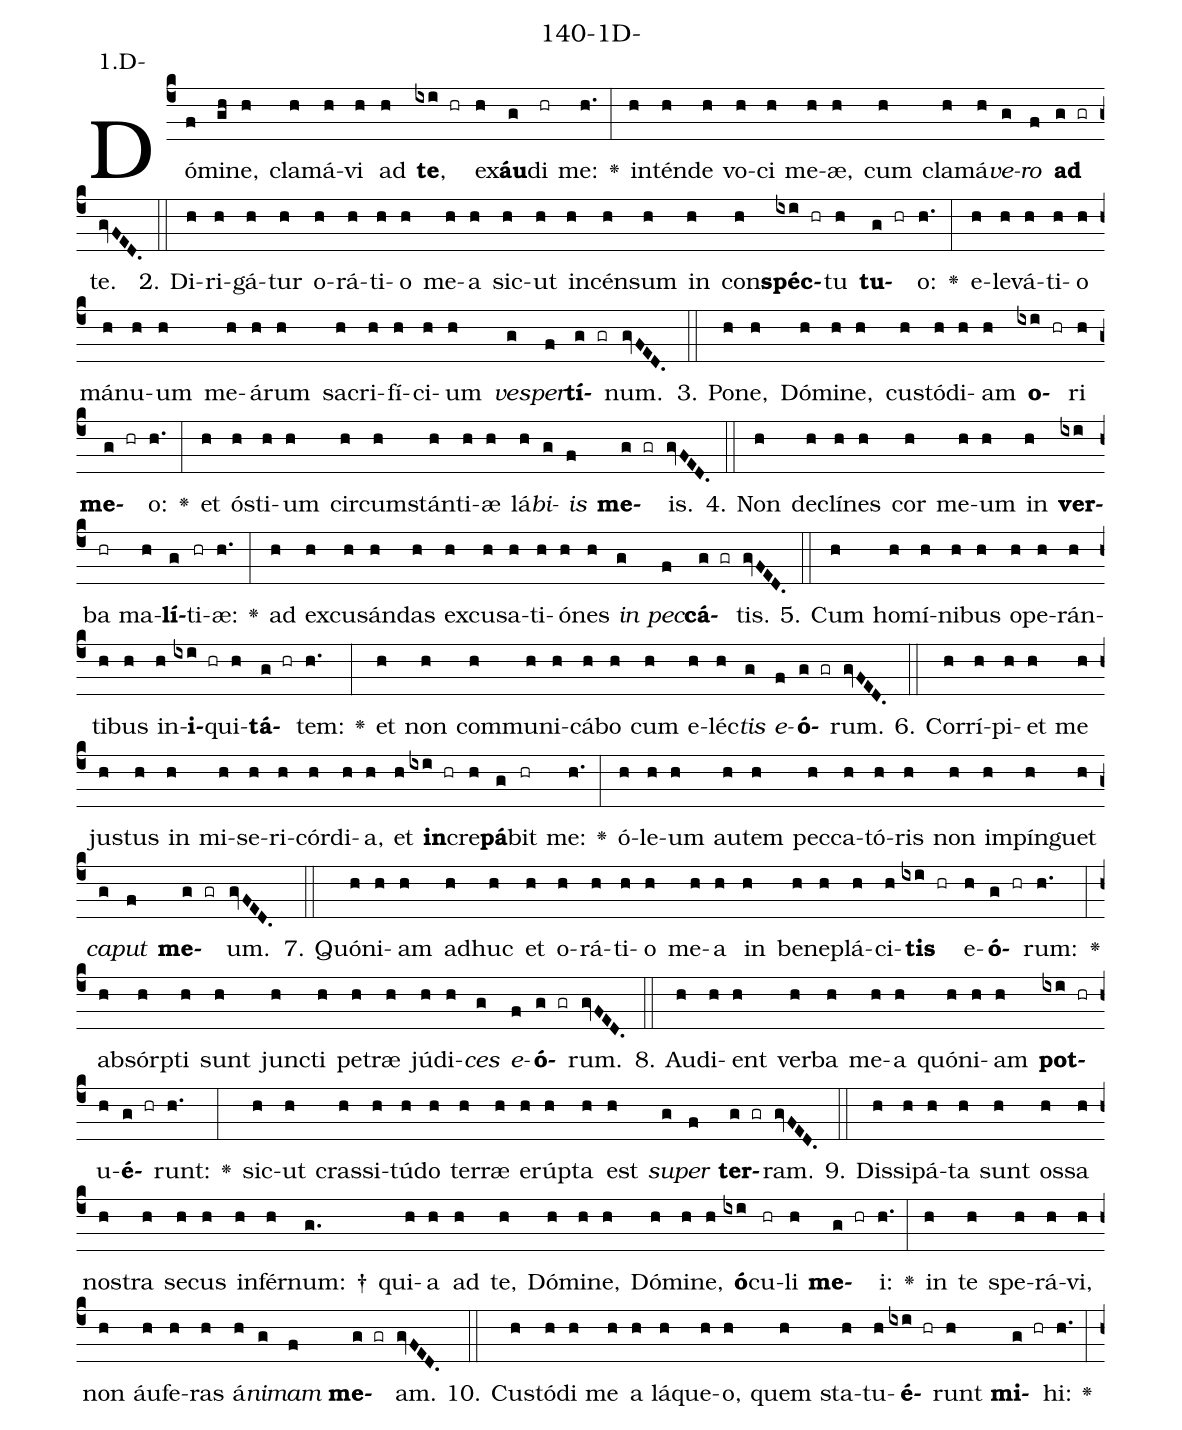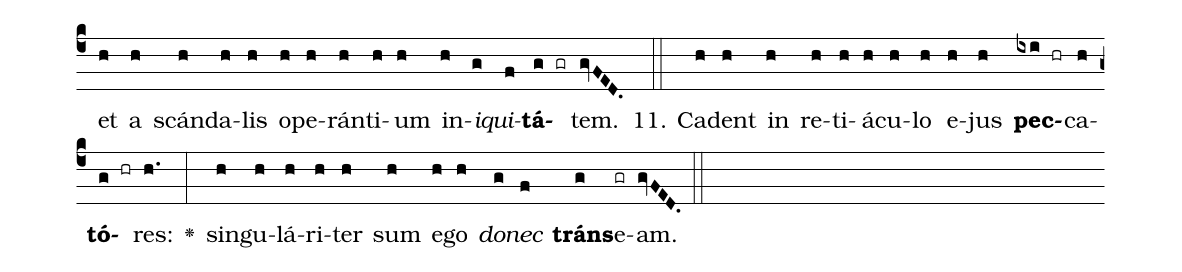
name: 140-1D-;
annotation: 1.D-;
%%
(c4)Dó(f)mi(gh)ne,(h) cla(h)má(h)vi(h) ad(h) <b>te</b>,(ixi hr) ex(h)<b>áu</b>(g)di(hr) me:(h.) <v>\greheightstar</v>(:) in(h)tén(h)de(h) vo(h)ci(h) me(h)æ,(h) cum(h) cla(h)má(h)<i>ve</i>(g)<i>ro</i>(f) <b>ad</b>(g gr) te.(gvFED.) (::)
2. Di(h)ri(h)gá(h)tur(h) o(h)rá(h)ti(h)o(h) me(h)a(h) sic(h)ut(h) in(h)cén(h)sum(h) in(h) con(h)<b>spéc</b>(ixi hr)tu(h) <b>tu</b>(g hr)o:(h.) <v>\greheightstar</v>(:) e(h)le(h)vá(h)ti(h)o(h) má(h)nu(h)um(h) me(h)á(h)rum(h) sa(h)cri(h)fí(h)ci(h)um(h) <i>ves</i>(g)<i>per</i>(f)<b>tí</b>(g gr)num.(gvFED.) (::)
3. Po(h)ne,(h) Dó(h)mi(h)ne,(h) cus(h)tó(h)di(h)am(h) <b>o</b>(ixi hr)ri(h) <b>me</b>(g hr)o:(h.) <v>\greheightstar</v>(:) et(h) ós(h)ti(h)um(h) cir(h)cum(h)stán(h)ti(h)æ(h) lá(h)<i>bi</i>(g)<i>is</i>(f) <b>me</b>(g gr)is.(gvFED.) (::)
4. Non(h) de(h)clí(h)nes(h) cor(h) me(h)um(h) in(h) <b>ver</b>(ixi)ba(hr) ma(h)<b>lí</b>(g)ti(hr)æ:(h.) <v>\greheightstar</v>(:) ad(h) ex(h)cu(h)sán(h)das(h) ex(h)cu(h)sa(h)ti(h)ó(h)nes(h) <i>in</i>(g) <i>pec</i>(f)<b>cá</b>(g gr)tis.(gvFED.) (::)
5. Cum(h) ho(h)mí(h)ni(h)bus(h) o(h)pe(h)rán(h)ti(h)bus(h) in(h)<b>i</b>(ixi hr)qui(h)<b>tá</b>(g hr)tem:(h.) <v>\greheightstar</v>(:) et(h) non(h) com(h)mu(h)ni(h)cá(h)bo(h) cum(h) e(h)léc(h)<i>tis</i>(g) <i>e</i>(f)<b>ó</b>(g gr)rum.(gvFED.) (::)
6. Cor(h)rí(h)pi(h)et(h) me(h) jus(h)tus(h) in(h) mi(h)se(h)ri(h)cór(h)di(h)a,(h) et(h) <b>in</b>(ixi hr)cre(h)<b>pá</b>(g)bit(hr) me:(h.) <v>\greheightstar</v>(:) ó(h)le(h)um(h) au(h)tem(h) pec(h)ca(h)tó(h)ris(h) non(h) im(h)pín(h)guet(h) <i>ca</i>(g)<i>put</i>(f) <b>me</b>(g gr)um.(gvFED.) (::)
7. Quón(h)i(h)am(h) ad(h)huc(h) et(h) o(h)rá(h)ti(h)o(h) me(h)a(h) in(h) be(h)ne(h)plá(h)ci(h)<b>tis</b>(ixi hr) e(h)<b>ó</b>(g hr)rum:(h.) <v>\greheightstar</v>(:) ab(h)sórp(h)ti(h) sunt(h) junc(h)ti(h) pe(h)træ(h) jú(h)di(h)<i>ces</i>(g) <i>e</i>(f)<b>ó</b>(g gr)rum.(gvFED.) (::)
8. Au(h)di(h)ent(h) ver(h)ba(h) me(h)a(h) quón(h)i(h)am(h) <b>pot</b>(ixi hr)u(h)<b>é</b>(g hr)runt:(h.) <v>\greheightstar</v>(:) sic(h)ut(h) cras(h)si(h)tú(h)do(h) ter(h)ræ(h) e(h)rúp(h)ta(h) est(h) <i>su</i>(g)<i>per</i>(f) <b>ter</b>(g gr)ram.(gvFED.) (::)
9. Dis(h)si(h)pá(h)ta(h) sunt(h) os(h)sa(h) nos(h)tra(h) se(h)cus(h) in(h)fér(h)num: †(g.) qui(h)a(h) ad(h) te,(h) Dó(h)mi(h)ne,(h) Dó(h)mi(h)ne,(h) <b>ó</b>(ixi)cu(hr)li(h) <b>me</b>(g hr)i:(h.) <v>\greheightstar</v>(:) in(h) te(h) spe(h)rá(h)vi,(h) non(h) áu(h)fe(h)ras(h) á(h)<i>ni</i>(g)<i>mam</i>(f) <b>me</b>(g gr)am.(gvFED.) (::)
10. Cus(h)tó(h)di(h) me(h) a(h) lá(h)que(h)o,(h) quem(h) sta(h)tu(h)<b>é</b>(ixi hr)runt(h) <b>mi</b>(g hr)hi:(h.) <v>\greheightstar</v>(:) et(h) a(h) scán(h)da(h)lis(h) o(h)pe(h)rán(h)ti(h)um(h) in(h)<i>i</i>(g)<i>qui</i>(f)<b>tá</b>(g gr)tem.(gvFED.) (::)
11. Ca(h)dent(h) in(h) re(h)ti(h)á(h)cu(h)lo(h) e(h)jus(h) <b>pec</b>(ixi hr)ca(h)<b>tó</b>(g hr)res:(h.) <v>\greheightstar</v>(:) sin(h)gu(h)lá(h)ri(h)ter(h) sum(h) e(h)go(h) <i>do</i>(g)<i>nec</i>(f) <b>tráns</b>(g)e(gr)am.(gvFED.) (::)
